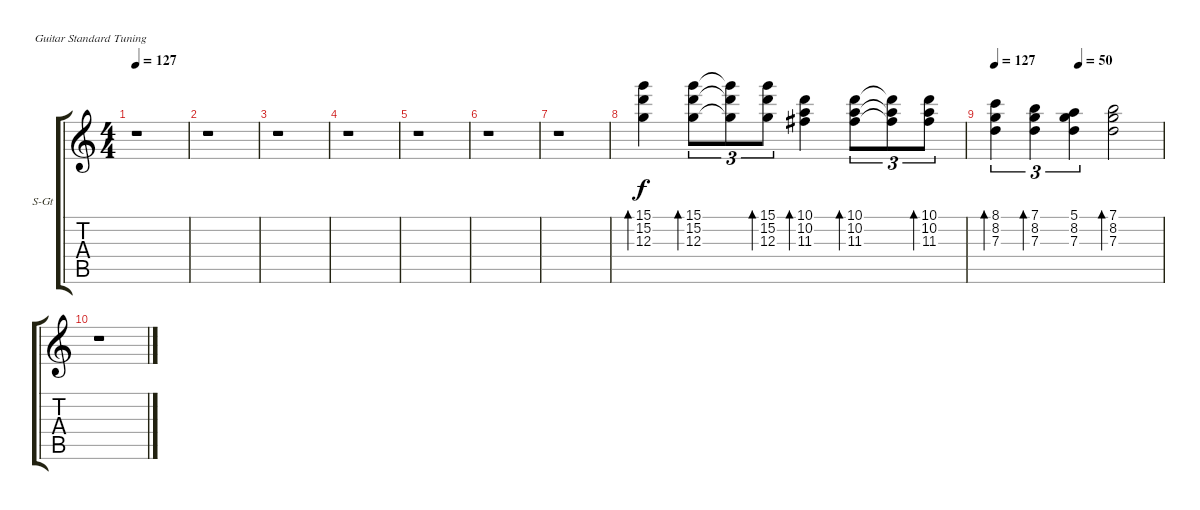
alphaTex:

\bracketExtendMode groupsimilarinstruments
\firstSystemTrackNameOrientation horizontal
\otherSystemsTrackNameOrientation horizontal
\track ("Bittencourt - Acoustic/ Lead Guitar" "S-Gt") {instrument acousticguitarsteel}
\staff {score tabs}
\tuning (E4 B3 G3 D3 A2 E2)
\ts (4 4)
\tempo 127
\clef g2
\ks c
r.1{dy mp} |
r.1 |
r.1 |
r.1 |
r.1 |
r.1 |
r.1 |
(15.1 15.2 12.3).4{bd 60 dy f} (15.1 15.2 12.3).8{tu (3 2) bd 60} (15.1{t} 15.2{t} 12.3{t}).8{tu (3 2)} (15.1 15.2 12.3).8{tu (3 2) bd 60} (10.1 10.2 11.3).4{bd 60} (10.1 10.2 11.3).8{tu (3 2) bd 60} (10.1{t} 10.2{t} 11.3{t}).8{tu (3 2)} (10.1 10.2 11.3).8{tu (3 2) bd 60} |
\tempo 127
\tempo (50 0.5)
(8.1 8.2 7.3).4{tu (3 2) bd 60} (7.1 8.2 7.3).4{tu (3 2) bd 60} (5.1 8.2 7.3).4{tu (3 2)} (7.1 8.2 7.3).2{bd 60} |
r.1
